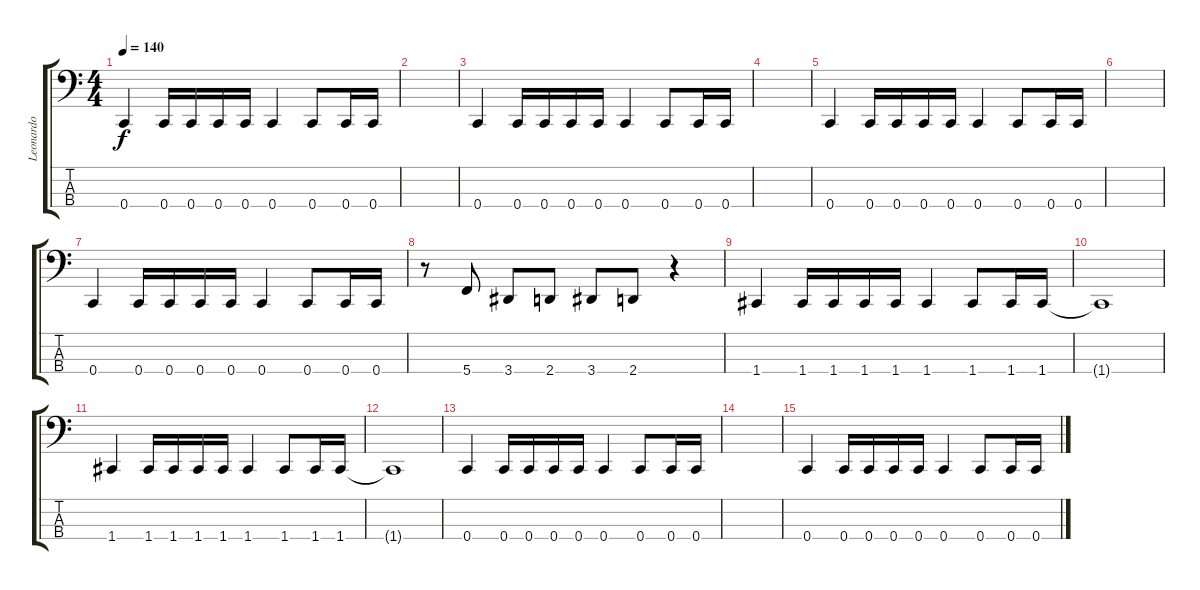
\track ("Leonardo" "Leonardo") {instrument electricbasspick}
\staff {score tabs}
\tuning (F2 C2 G1 C1) {hide}
\ts (4 4)
\tempo 140
\clef f4
\ks c
0.4.4{dy f} 0.4.16 0.4.16 0.4.16 0.4.16 0.4.4 0.4.8 0.4.16 0.4.16 |
|
0.4.4 0.4.16 0.4.16 0.4.16 0.4.16 0.4.4 0.4.8 0.4.16 0.4.16 |
|
0.4.4 0.4.16 0.4.16 0.4.16 0.4.16 0.4.4 0.4.8 0.4.16 0.4.16 |
|
0.4.4 0.4.16 0.4.16 0.4.16 0.4.16 0.4.4 0.4.8 0.4.16 0.4.16 |
r.8 5.4.8 3.4.8 2.4.8 3.4.8 2.4.8 r.4 |
1.4.4 1.4.16 1.4.16 1.4.16 1.4.16 1.4.4 1.4.8 1.4.16 1.4.16 |
1.4{t}.1 |
1.4.4 1.4.16 1.4.16 1.4.16 1.4.16 1.4.4 1.4.8 1.4.16 1.4.16 |
1.4{t}.1 |
0.4.4 0.4.16 0.4.16 0.4.16 0.4.16 0.4.4 0.4.8 0.4.16 0.4.16 |
|
0.4.4 0.4.16 0.4.16 0.4.16 0.4.16 0.4.4 0.4.8 0.4.16 0.4.16
